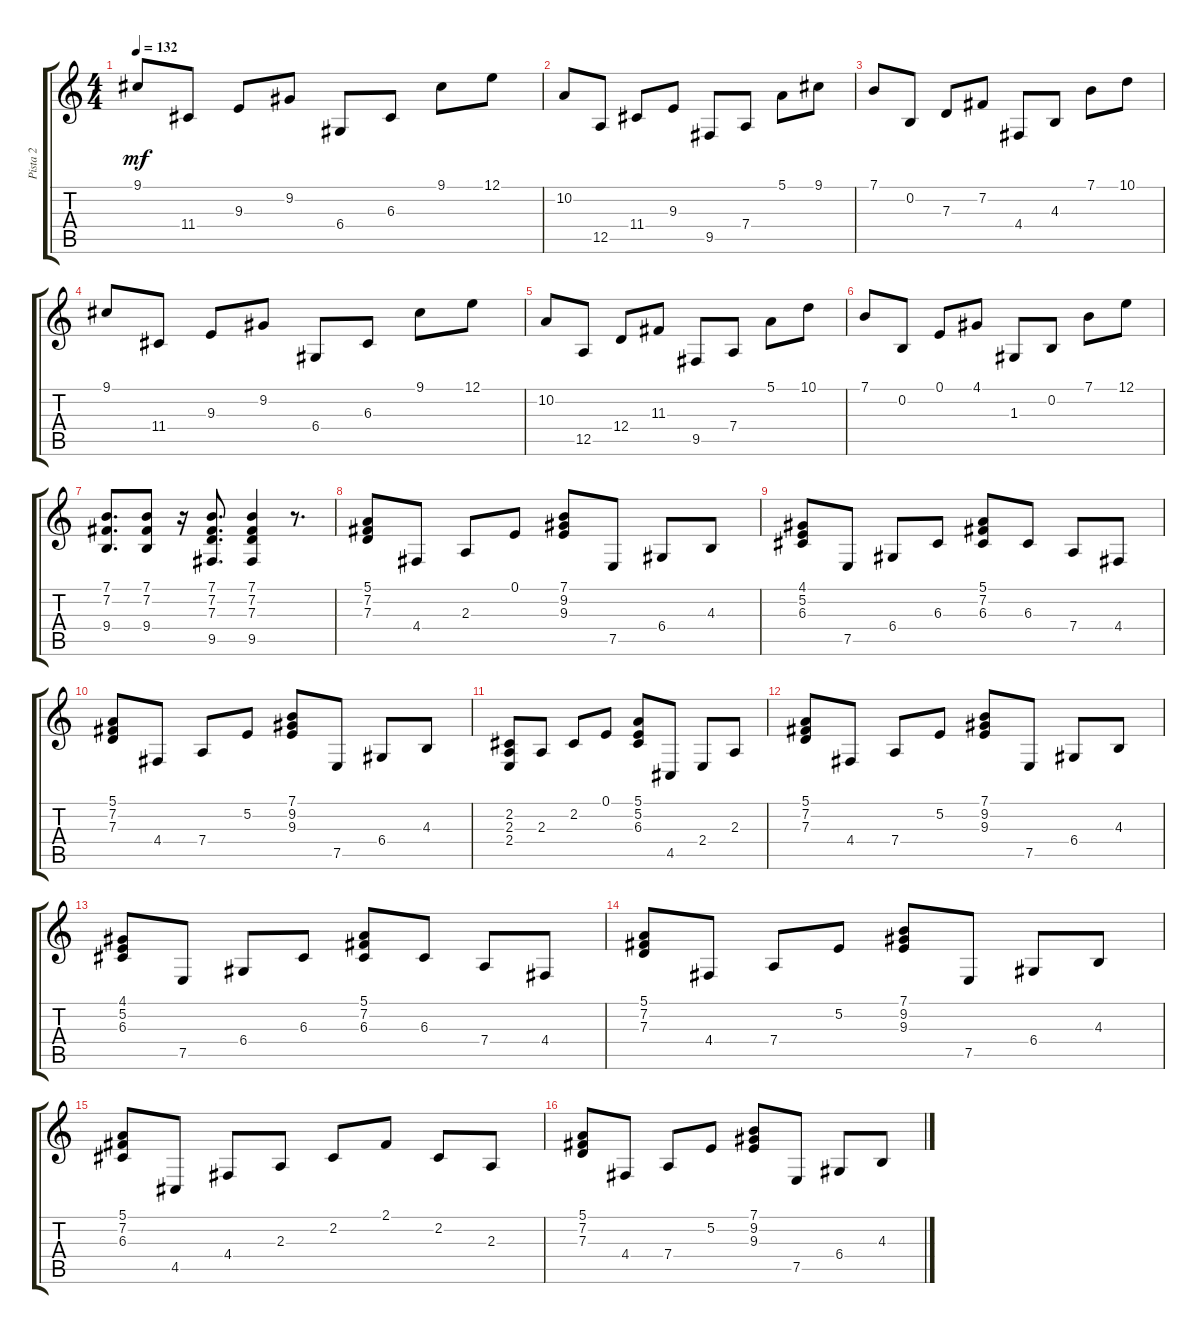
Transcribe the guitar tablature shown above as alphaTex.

\track ("Pista 2" "Pista 2") {instrument brightacousticpiano}
\staff {score tabs}
\tuning (E4 B3 G3 D3 A2 E2) {hide}
\ts (4 4)
\tempo 132
\clef g2
\ks c
9.1.8{dy mf} 11.4.8 9.3.8 9.2.8 6.4.8 6.3.8 9.1.8 12.1.8 |
10.2.8 12.5.8 11.4.8 9.3.8 9.5.8 7.4.8 5.1.8 9.1.8 |
7.1.8 0.2.8 7.3.8 7.2.8 4.4.8 4.3.8 7.1.8 10.1.8 |
9.1.8 11.4.8 9.3.8 9.2.8 6.4.8 6.3.8 9.1.8 12.1.8 |
10.2.8 12.5.8 12.4.8 11.3.8 9.5.8 7.4.8 5.1.8 10.1.8 |
7.1.8 0.2.8 0.1.8 4.1.8 1.3.8 0.2.8 7.1.8 12.1.8 |
(7.1 7.2 9.4).8{d} (7.1 7.2 9.4).8{instrument brightacousticpiano} r.16 (7.1 7.2 7.3 9.5).8{d} (7.1 7.2 7.3 9.5).4 r.8{d} |
(5.1 7.2 7.3).8 4.4.8 2.3.8 0.1.8 (7.1 9.2 9.3).8 7.5.8 6.4.8 4.3.8 |
(4.1 5.2 6.3).8 7.5.8 6.4.8 6.3.8 (5.1 7.2 6.3).8 6.3.8 7.4.8 4.4.8 |
(5.1 7.2 7.3).8 4.4.8 7.4.8 5.2.8 (7.1 9.2 9.3).8 7.5.8 6.4.8 4.3.8 |
(2.2 2.3 2.4).8 2.3.8 2.2.8 0.1.8 (5.1 5.2 6.3).8 4.5.8 2.4.8 2.3.8 |
(5.1 7.2 7.3).8 4.4.8 7.4.8 5.2.8 (7.1 9.2 9.3).8 7.5.8 6.4.8 4.3.8 |
(4.1 5.2 6.3).8 7.5.8 6.4.8 6.3.8 (5.1 7.2 6.3).8 6.3.8 7.4.8 4.4.8 |
(5.1 7.2 7.3).8 4.4.8 7.4.8 5.2.8 (7.1 9.2 9.3).8 7.5.8 6.4.8 4.3.8 |
(5.1 7.2 6.3).8 4.5.8 4.4.8 2.3.8 2.2.8 2.1.8 2.2.8 2.3.8 |
(5.1 7.2 7.3).8 4.4.8{instrument brightacousticpiano} 7.4.8 5.2.8 (7.1 9.2 9.3).8 7.5.8 6.4.8 4.3.8
